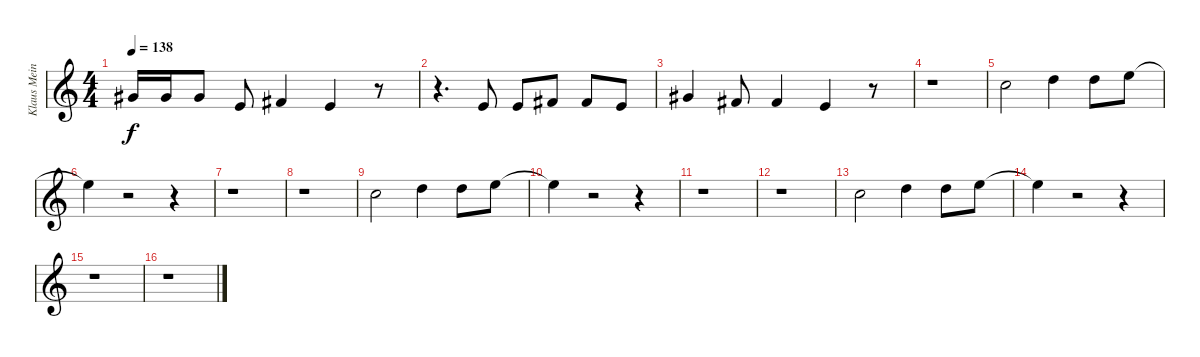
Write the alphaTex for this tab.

\track ("Klaus Meine Vocals II" "Klaus Mein") {instrument lead2sawtooth}
\staff {score}
\tuning (E4 B3 G3 D3 A2 E2) {hide}
\ts (4 4)
\tempo 138
\clef g2
\ks c
4.1.16{dy f} 4.1.16 4.1.8 0.1.8 2.1.4 0.1.4 r.8 |
r.4{d} 0.1.8 0.1.8 2.1.8 2.1.8 0.1.8 |
4.1.4 2.1.8 2.1.4 0.1.4 r.8 |
r.1 |
13.2.2{volume 16} 15.2.4 15.2.8 12.1.8 |
12.1{t}.4 r.2 r.4 |
r.1 |
r.1 |
13.2.2 15.2.4 15.2.8 12.1.8 |
12.1{t}.4 r.2 r.4 |
r.1 |
r.1 |
13.2.2 15.2.4 15.2.8 12.1.8 |
12.1{t}.4 r.2 r.4 |
r.1 |
r.1
